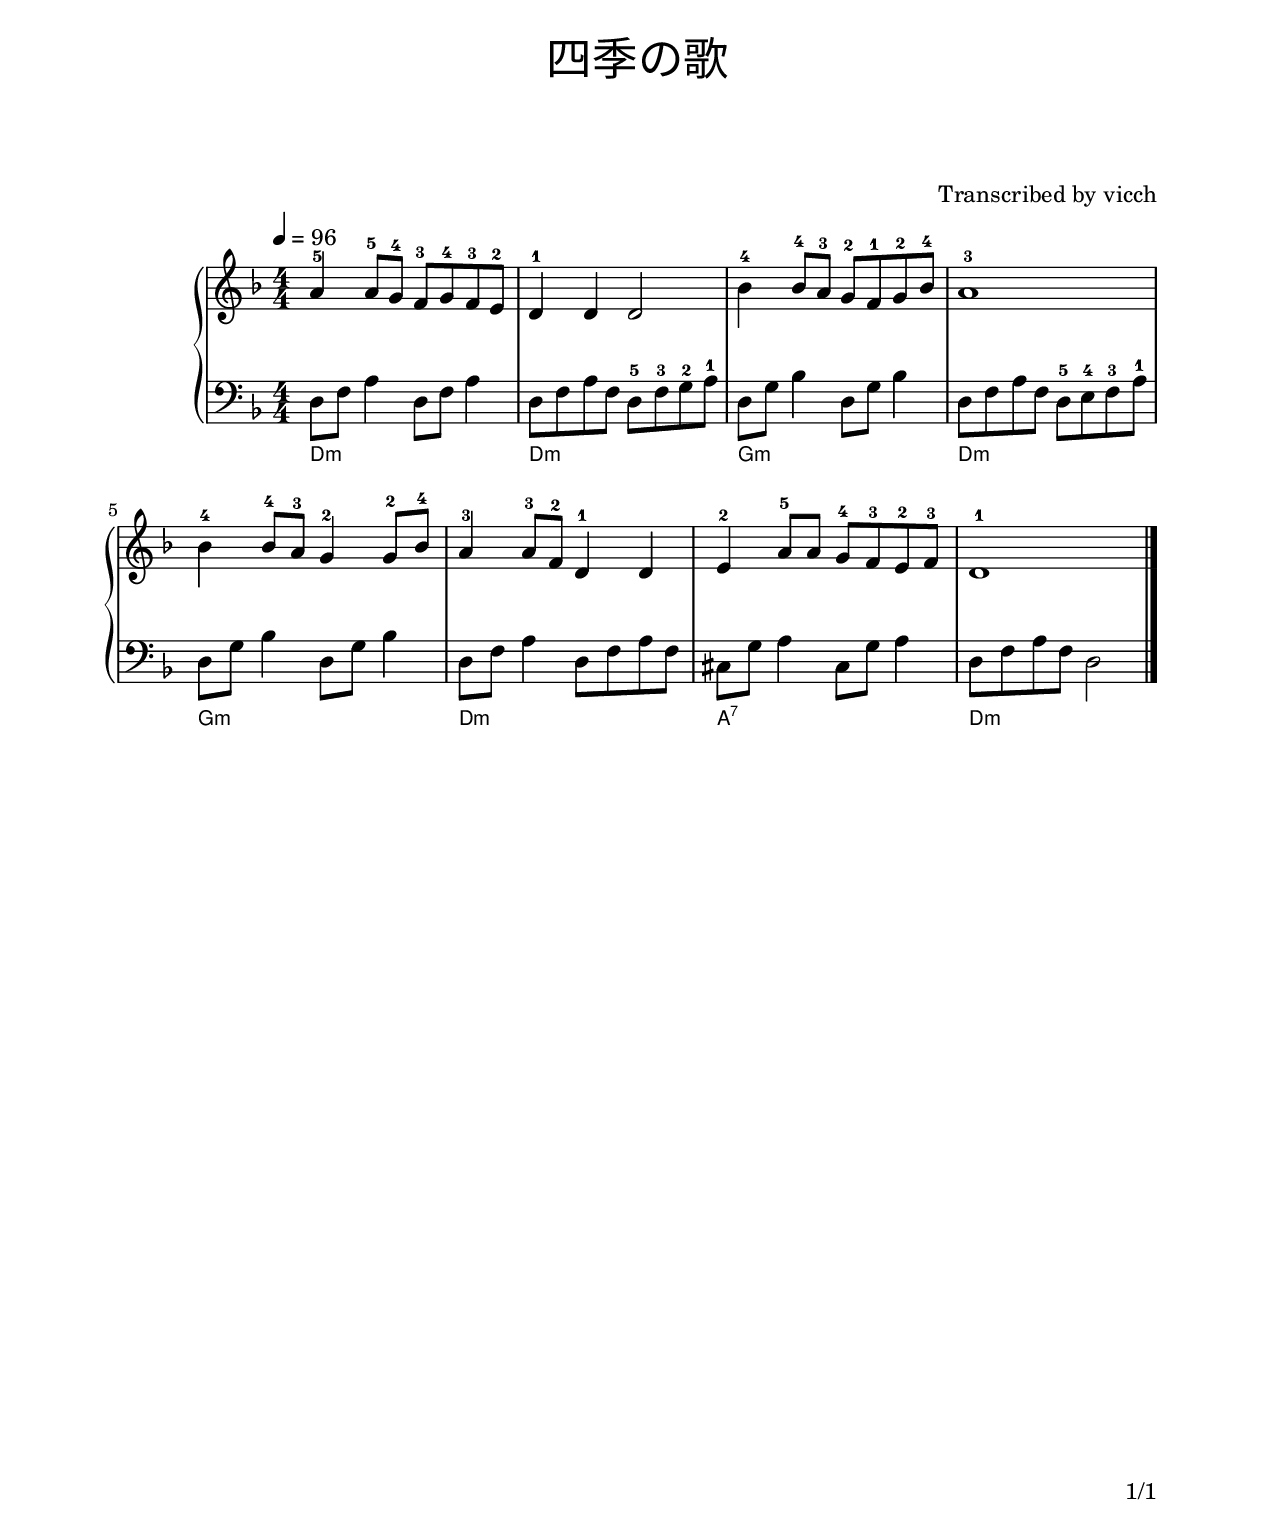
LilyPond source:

\version "2.24.3"
\include "../template.v1.ly"

\header {
  title = \markup \override #'((font-name . "FangSong")(font-size . 6)) "四季の歌"
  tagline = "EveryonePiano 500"
}

\markup \vspace #1.25

Aseven = { cs8 g8 a4    }
Dmi    = { d8  f8 a4    }
Dmii   = { d8  f8 a8 f8 }
Gm     = { d8  g8 bf4   }

\score {
  \new PianoStaff <<
    \new Staff {
      \tempo 4 = 96
      \clef treble
      \key f \major
      \time 4/4
      
      a'4^5  a'8^5  g'8^4 f'8^3 g'8^4 f'8^3 e'8^2  | d'4^1 d'4         d'2       | bf'4^4 bf'8^4 a'8^3 g'8^2 f'8^1 g'8^2 bf'8^4 | a'1^3 | \break
      bf'4^4 bf'8^4 a'8^3 g'4^2       g'8^2 bf'8^4 | a'4^3 a'8^3 f'8^2 d'4^1 d'4 | e'4^2  a'8^5  a'8   g'8^4 f'8^3 e'8^2 f'8^3  | d'1^1 | \bar "|."
    }
    \new Staff {
      \clef bass
      \key f \major
      \time 4/4
      
      \Dmi \Dmi | \Dmii d8^5 f8^3 g8^2 a8^1 | \Gm     \Gm     | \Dmii d8^5 e8^4 f8^3 a8^1 |
      \Gm  \Gm  | \Dmi  \Dmii               | \Aseven \Aseven | \Dmii d2                  |
    }
    \chords {
      d1:m | d1:m | g1:m | d1:m |
      g1:m | d1:m | a1:7 | d1:m |
    }
  >>
  \layout {}
  \midi {}
}
